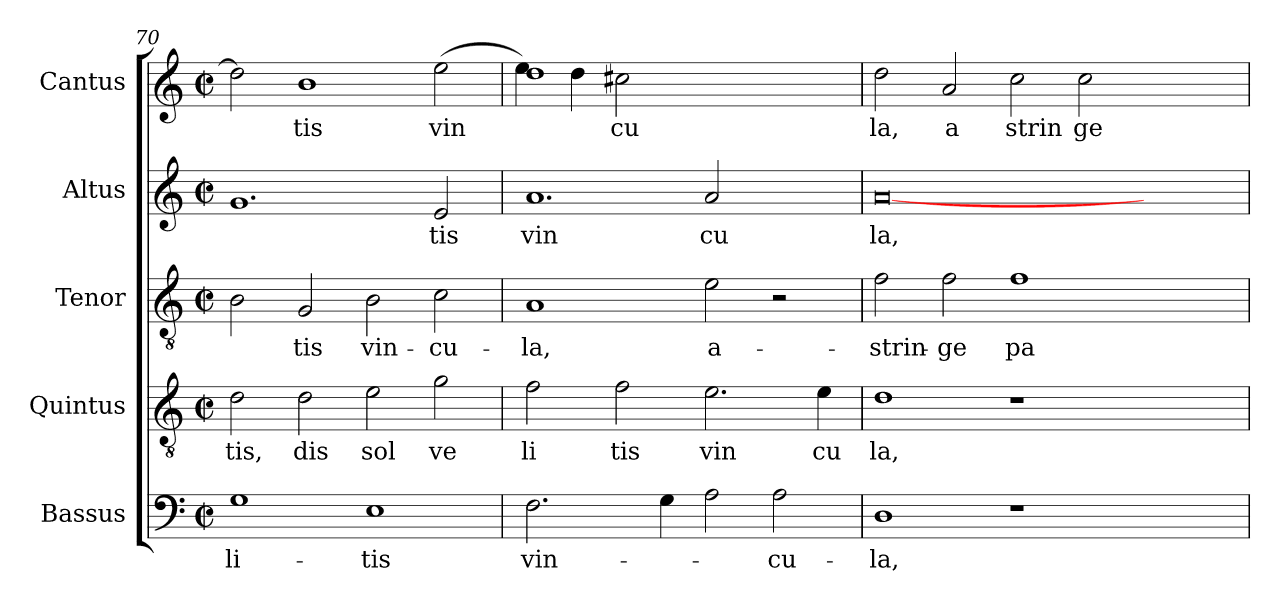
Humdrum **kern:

**kern	**text	**kern	**text	**kern	**text	**kern	**text	**kern	**text
*part5	*part5	*part4	*part4	*part3	*part3	*part2	*part2	*part1	*part1
*staff5	*staff5	*staff4	*staff4	*staff3	*staff3	*staff2	*staff2	*staff1	*staff1
*I"Bassus	*	*I"Quintus	*	*I"Tenor	*	*I"Altus	*	*I"Cantus	*
*clefF4	*	*clefGv2	*	*clefGv2	*	*clefG2	*	*clefG2	*
*M2/2	*	*M2/2	*	*M2/2	*	*M2/2	*	*M2/2	*
*met(c|)	*	*met(c|)	*	*met(c|)	*	*met(c|)	*	*met(c|)	*
=70	=70	=70	=70	=70	=70	=70	=70	=70	=70
!	!LO:LY:b:cj	!	!LO:LY:b:cj	!	!	!	!	!	!
1G	li-	2d\	tis,	2B\	.	1.g	.	2dd\]	.
!	!	!	!LO:LY:b:cj	!	!LO:LY:b:cj	!	!	!	!LO:LY:b:cj
.	.	2d\	dis	2G/	-tis	.	.	1b	tis
!	!LO:LY:b:cj	!	!LO:LY:b:cj	!	!LO:LY:b:cj	!	!	!	!
1E	-tis	2e\	sol	2B\	vin-	.	.	.	.
!	!	!	!LO:LY:b:cj	!	!LO:LY:b:cj	!	!LO:LY:b:cj	!	!LO:LY:b
.	.	2g\	ve	2c\	-cu-	2e/	tis	(>2ee\	vin
=71	=71	=71	=71	=71	=71	=71	=71	=71	=71
!	!LO:LY:b	!	!LO:LY:b:cj	!	!LO:LY:b:cj	!LO:N:vis=1.	!LO:LY:b:cj	!	!
*	*	*	*	*	*	*	*	*^	*
2.F\	vin-	2f\	li	1A	-la,	1a	vin	1dd	4ee\)	.
.	.	.	.	.	.	.	.	.	4dd\	.
!	!	!	!LO:LY:b:cj	!	!	!	!	!	!	!LO:LY:b:cj
.	.	2f\	tis	.	.	.	.	.	2cc#\	cu
4G\	.	.	.	.	.	.	.	.	.	.
!	!	!	!LO:LY:b:cj	!	!LO:LY:b:cj	!	!LO:LY:b:cj	!	!	!
2A\	.	2.e\	vin	2e\	a-	2a/	cu	1ryy	1ryy	.
!	!LO:LY:b:cj	!	!	!	!	!	!	!	!	!
2A\	-cu-	.	.	2r	.	2ryy	.	.	.	.
!	!	!	!LO:LY:b:cj	!	!	!	!	!	!	!
.	.	4e\	cu	.	.	.	.	.	.	.
*	*	*	*	*	*	*	*	*v	*v	*
=72	=72	=72	=72	=72	=72	=72	=72	=72	=72
!	!LO:LY:b:cj	!	!LO:LY:b:cj	!	!LO:LY:b:cj	!	!LO:LY:b:cj	!	!LO:LY:b:cj
1D	-la,	1d	la,	2f\	-strin-	[<0a	la,	2dd\	la,
!	!	!	!	!	!LO:LY:b:cj	!	!	!	!LO:LY:b:cj
.	.	.	.	2f\	-ge	.	.	2a/	a
!LO:N:vis=1	!	!LO:N:vis=1	!	!	!LO:LY:b:cj	!	!	!	!LO:LY:b:cj
0r	.	0r	.	1f	pa-	.	.	2cc\	strin
!	!	!	!	!	!	!	!	!	!LO:LY:b:cj
.	.	.	.	.	.	.	.	2cc\	ge
.	.	.	.	1ryy	.	1ryy	.	1ryy	.
=	=	=	=	=	=	=	=	=	=
*-	*-	*-	*-	*-	*-	*-	*-	*-	*-
